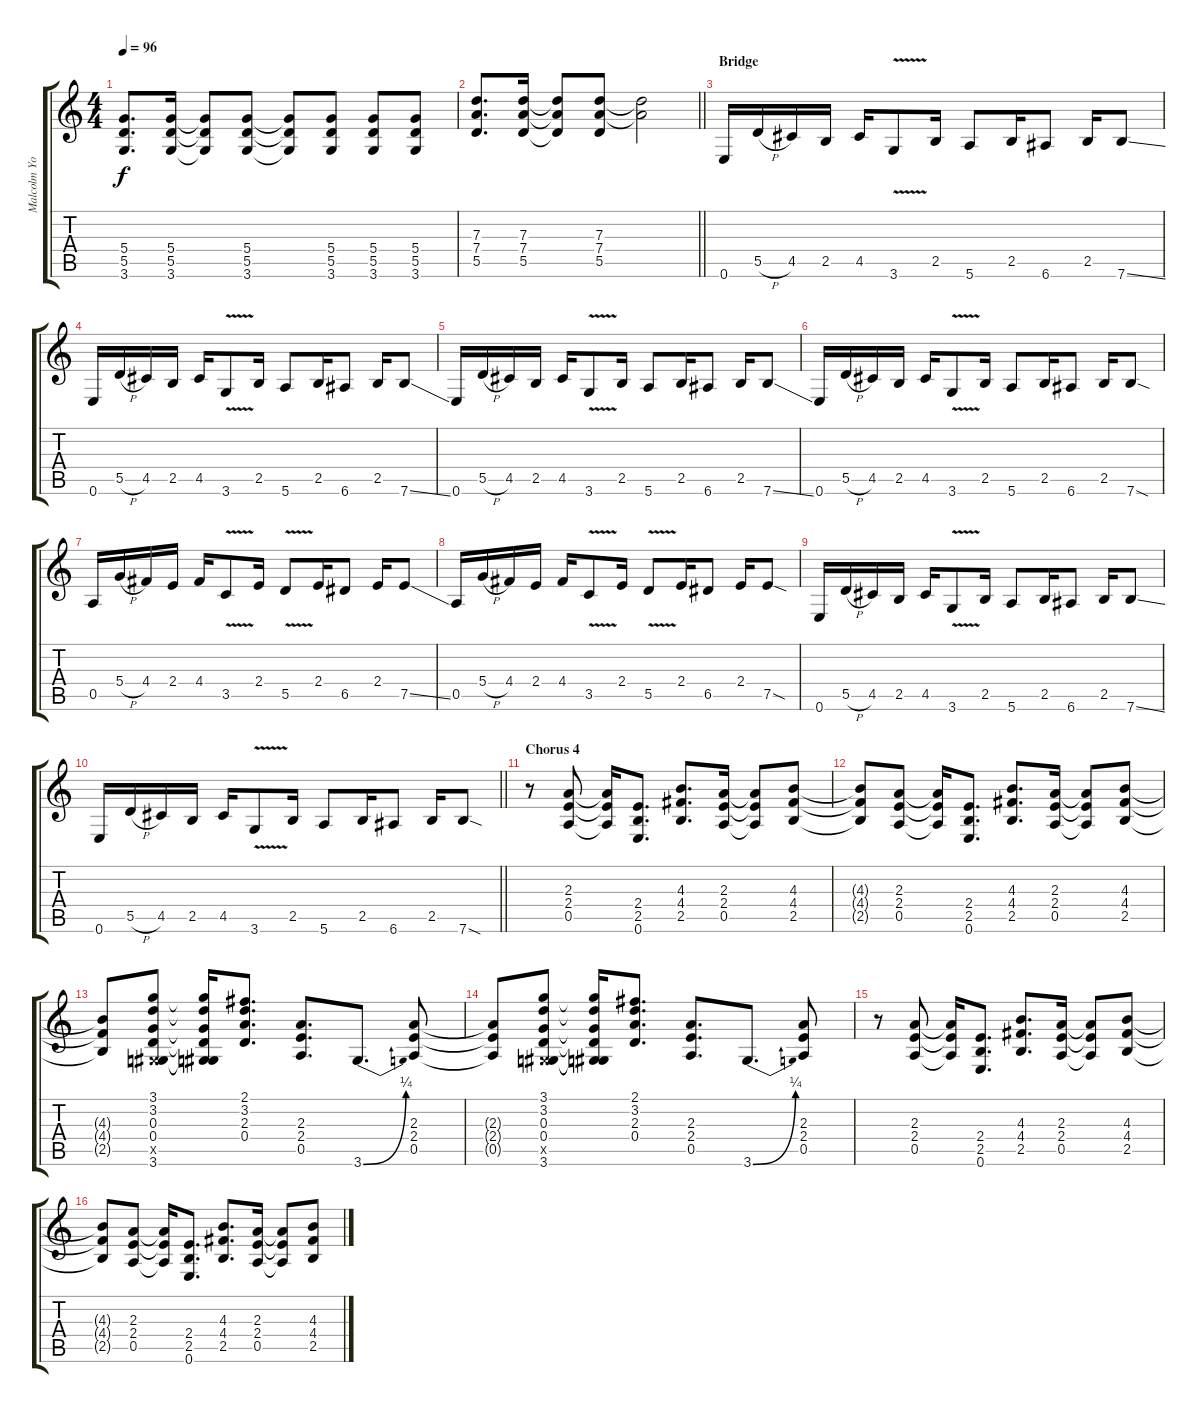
\track ("Malcolm Young" "Malcolm Yo") {instrument distortionguitar}
\staff {score tabs}
\tuning (E4 B3 G3 D3 A2 E2) {hide}
\ts (4 4)
\tempo 96
\clef g2
\ks c
(5.4 5.5 3.6).8{d dy f} (5.4 5.5 3.6).16 (5.4{t} 5.5{t} 3.6{t}).8 (5.4 5.5 3.6).8 (5.4{t} 5.5{t} 3.6{t}).8 (5.4 5.5 3.6).8 (5.4 5.5 3.6).8 (5.4 5.5 3.6).8 |
\barLineRight lightlight
(7.3 7.4 5.5).8{d} (7.3 7.4 5.5).16 (7.3{t} 7.4{t} 5.5{t}).8 (7.3 7.4 5.5).8 (7.3{t} 7.4{t}).2 |
\section ("" "Bridge")
0.6.16 5.5{h}.16 4.5.16 2.5.16 4.5.16 3.6{v}.8 2.5.16 5.6.8 2.5.16 6.6.8 2.5.16 7.6{ss}.8 |
0.6.16 5.5{h}.16 4.5.16 2.5.16 4.5.16 3.6{v}.8 2.5.16 5.6.8 2.5.16 6.6.8 2.5.16 7.6{ss}.8 |
0.6.16 5.5{h}.16 4.5.16 2.5.16 4.5.16 3.6{v}.8 2.5.16 5.6.8 2.5.16 6.6.8 2.5.16 7.6{ss}.8 |
0.6.16 5.5{h}.16 4.5.16 2.5.16 4.5.16 3.6{v}.8 2.5.16 5.6.8 2.5.16 6.6.8 2.5.16 7.6{sod}.8 |
0.5.16 5.4{h}.16 4.4.16 2.4.16 4.4.16 3.5{v}.8 2.4.16 5.5{v}.8 2.4.16 6.5.8 2.4.16 7.5{ss}.8 |
0.5.16 5.4{h}.16 4.4.16 2.4.16 4.4.16 3.5{v}.8 2.4.16 5.5{v}.8 2.4.16 6.5.8 2.4.16 7.5{sod}.8 |
0.6.16 5.5{h}.16 4.5.16 2.5.16 4.5.16 3.6{v}.8 2.5.16 5.6.8 2.5.16 6.6.8 2.5.16 7.6{ss}.8 |
\barLineRight lightlight
0.6.16 5.5{h}.16 4.5.16 2.5.16 4.5.16 3.6{v}.8 2.5.16 5.6.8 2.5.16 6.6.8 2.5.16 7.6{sod}.8 |
\section ("" "Chorus 4")
r.8 (2.3 2.4 0.5).8 (2.3{t} 2.4{t} 0.5{t}).16 (2.4 2.5 0.6).8{d} (4.3 4.4 2.5).8{d} (2.3 2.4 0.5).16 (2.3{t} 2.4{t} 0.5{t}).8 (4.3 4.4 2.5).8 |
(4.3{t} 4.4{t} 2.5{t}).8 (2.3 2.4 0.5).8 (2.3{t} 2.4{t} 0.5{t}).16 (2.4 2.5 0.6).8{d} (4.3 4.4 2.5).8{d} (2.3 2.4 0.5).16 (2.3{t} 2.4{t} 0.5{t}).8 (4.3 4.4 2.5).8 |
(4.3{t} 4.4{t} 2.5{t}).8 (3.1 3.2 0.3 0.4 -1.5{x} 3.6).8 (3.1{t} 3.2{t} 0.3{t} 0.4{t} -1.5{t} 3.6{t}).16 (2.1 3.2 2.3 0.4).8{d} (2.3 2.4 0.5).8{d} 3.6{be (bend 0 0 60 1)}.8{d} (2.3 2.4 0.5).8 |
(2.3{t} 2.4{t} 0.5{t}).8 (3.1 3.2 0.3 0.4 -1.5{x} 3.6).8 (3.1{t} 3.2{t} 0.3{t} 0.4{t} -1.5{t} 3.6{t}).16 (2.1 3.2 2.3 0.4).8{d} (2.3 2.4 0.5).8{d} 3.6{be (bend 0 0 60 1)}.8{d} (2.3 2.4 0.5).8 |
r.8 (2.3 2.4 0.5).8 (2.3{t} 2.4{t} 0.5{t}).16 (2.4 2.5 0.6).8{d} (4.3 4.4 2.5).8{d} (2.3 2.4 0.5).16 (2.3{t} 2.4{t} 0.5{t}).8 (4.3 4.4 2.5).8 |
(4.3{t} 4.4{t} 2.5{t}).8 (2.3 2.4 0.5).8 (2.3{t} 2.4{t} 0.5{t}).16 (2.4 2.5 0.6).8{d} (4.3 4.4 2.5).8{d} (2.3 2.4 0.5).16 (2.3{t} 2.4{t} 0.5{t}).8 (4.3 4.4 2.5).8
